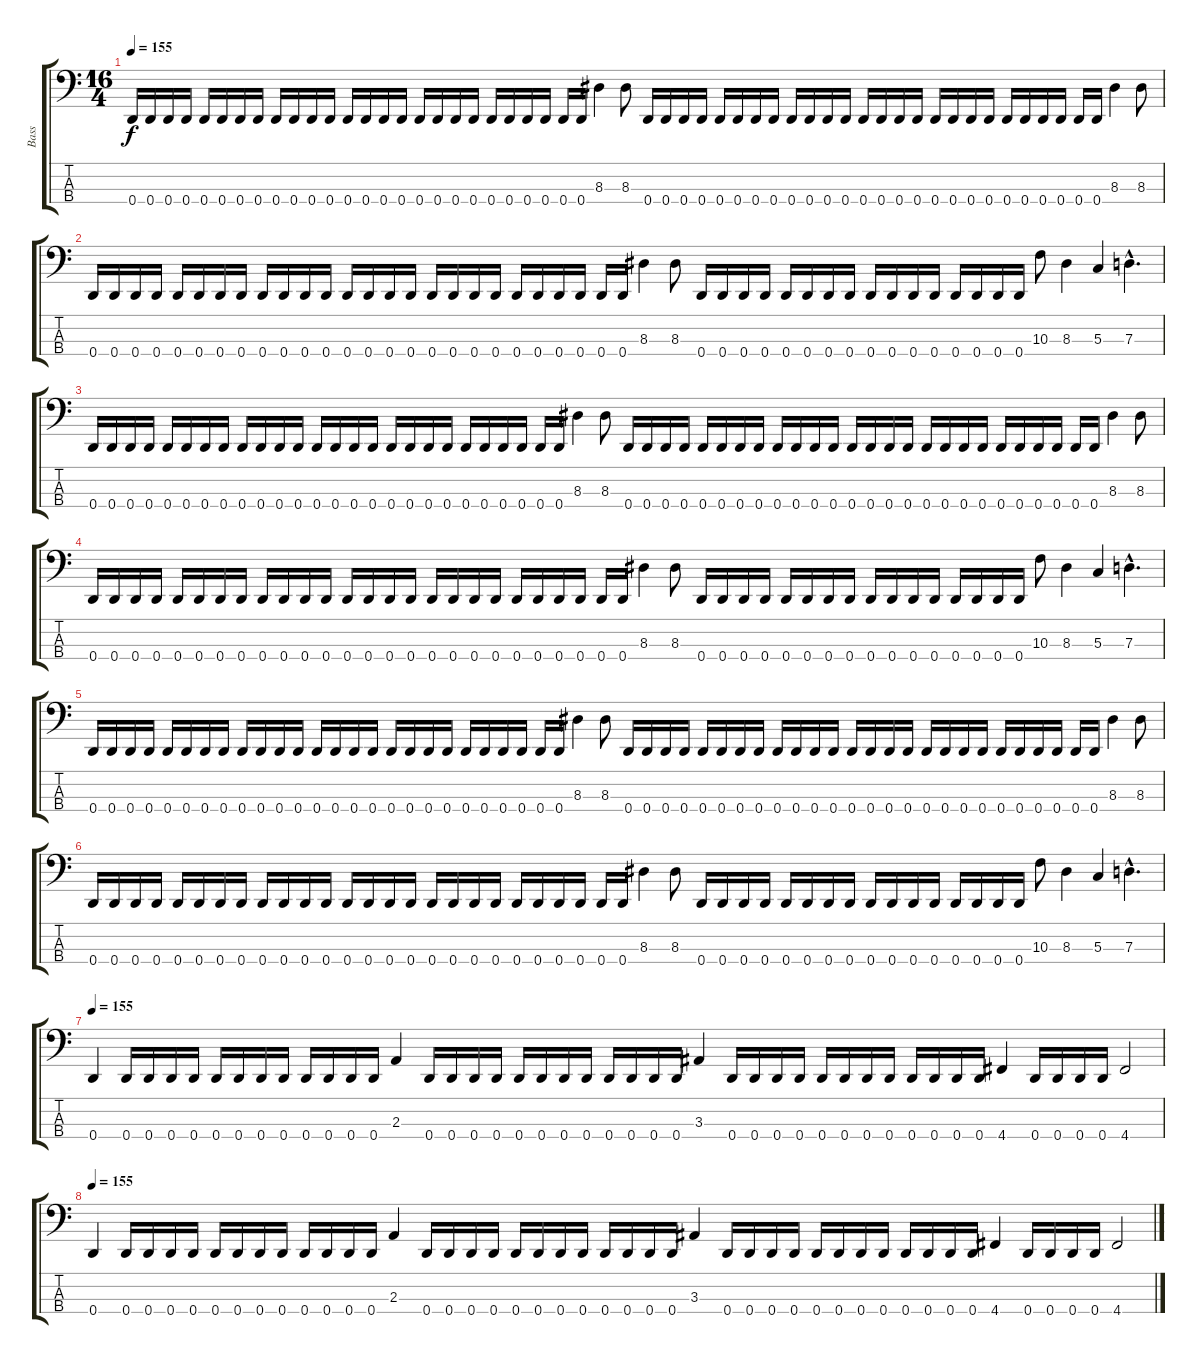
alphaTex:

\track ("Bass" "Bass") {instrument electricbassfinger}
\staff {score tabs}
\tuning (F2 C2 G1 D1) {hide}
\ts (16 4)
\tempo 155
\clef f4
\ks c
0.4.16{dy f} 0.4.16 0.4.16 0.4.16 0.4.16 0.4.16 0.4.16 0.4.16 0.4.16 0.4.16 0.4.16 0.4.16 0.4.16 0.4.16 0.4.16 0.4.16 0.4.16 0.4.16 0.4.16 0.4.16 0.4.16 0.4.16 0.4.16 0.4.16 0.4.16 0.4.16 8.3.4 8.3.8 0.4.16 0.4.16 0.4.16 0.4.16 0.4.16 0.4.16 0.4.16 0.4.16 0.4.16 0.4.16 0.4.16 0.4.16 0.4.16 0.4.16 0.4.16 0.4.16 0.4.16 0.4.16 0.4.16 0.4.16 0.4.16 0.4.16 0.4.16 0.4.16 0.4.16 0.4.16 8.3.4 8.3.8 |
0.4.16 0.4.16 0.4.16 0.4.16 0.4.16 0.4.16 0.4.16 0.4.16 0.4.16 0.4.16 0.4.16 0.4.16 0.4.16 0.4.16 0.4.16 0.4.16 0.4.16 0.4.16 0.4.16 0.4.16 0.4.16 0.4.16 0.4.16 0.4.16 0.4.16 0.4.16 8.3.4 8.3.8 0.4.16 0.4.16 0.4.16 0.4.16 0.4.16 0.4.16 0.4.16 0.4.16 0.4.16 0.4.16 0.4.16 0.4.16 0.4.16 0.4.16 0.4.16 0.4.16 10.3.8 8.3.4 5.3.4 7.3{hac}.4{d} |
0.4.16 0.4.16 0.4.16 0.4.16 0.4.16 0.4.16 0.4.16 0.4.16 0.4.16 0.4.16 0.4.16 0.4.16 0.4.16 0.4.16 0.4.16 0.4.16 0.4.16 0.4.16 0.4.16 0.4.16 0.4.16 0.4.16 0.4.16 0.4.16 0.4.16 0.4.16 8.3.4 8.3.8 0.4.16 0.4.16 0.4.16 0.4.16 0.4.16 0.4.16 0.4.16 0.4.16 0.4.16 0.4.16 0.4.16 0.4.16 0.4.16 0.4.16 0.4.16 0.4.16 0.4.16 0.4.16 0.4.16 0.4.16 0.4.16 0.4.16 0.4.16 0.4.16 0.4.16 0.4.16 8.3.4 8.3.8 |
0.4.16 0.4.16 0.4.16 0.4.16 0.4.16 0.4.16 0.4.16 0.4.16 0.4.16 0.4.16 0.4.16 0.4.16 0.4.16 0.4.16 0.4.16 0.4.16 0.4.16 0.4.16 0.4.16 0.4.16 0.4.16 0.4.16 0.4.16 0.4.16 0.4.16 0.4.16 8.3.4 8.3.8 0.4.16 0.4.16 0.4.16 0.4.16 0.4.16 0.4.16 0.4.16 0.4.16 0.4.16 0.4.16 0.4.16 0.4.16 0.4.16 0.4.16 0.4.16 0.4.16 10.3.8 8.3.4 5.3.4 7.3{hac}.4{d} |
0.4.16 0.4.16 0.4.16 0.4.16 0.4.16 0.4.16 0.4.16 0.4.16 0.4.16 0.4.16 0.4.16 0.4.16 0.4.16 0.4.16 0.4.16 0.4.16 0.4.16 0.4.16 0.4.16 0.4.16 0.4.16 0.4.16 0.4.16 0.4.16 0.4.16 0.4.16 8.3.4 8.3.8 0.4.16 0.4.16 0.4.16 0.4.16 0.4.16 0.4.16 0.4.16 0.4.16 0.4.16 0.4.16 0.4.16 0.4.16 0.4.16 0.4.16 0.4.16 0.4.16 0.4.16 0.4.16 0.4.16 0.4.16 0.4.16 0.4.16 0.4.16 0.4.16 0.4.16 0.4.16 8.3.4 8.3.8 |
0.4.16 0.4.16 0.4.16 0.4.16 0.4.16 0.4.16 0.4.16 0.4.16 0.4.16 0.4.16 0.4.16 0.4.16 0.4.16 0.4.16 0.4.16 0.4.16 0.4.16 0.4.16 0.4.16 0.4.16 0.4.16 0.4.16 0.4.16 0.4.16 0.4.16 0.4.16 8.3.4 8.3.8 0.4.16 0.4.16 0.4.16 0.4.16 0.4.16 0.4.16 0.4.16 0.4.16 0.4.16 0.4.16 0.4.16 0.4.16 0.4.16 0.4.16 0.4.16 0.4.16 10.3.8 8.3.4 5.3.4 7.3{hac}.4{d} |
\tempo 155
0.4.4 0.4.16 0.4.16 0.4.16 0.4.16 0.4.16 0.4.16 0.4.16 0.4.16 0.4.16 0.4.16 0.4.16 0.4.16 2.3.4 0.4.16 0.4.16 0.4.16 0.4.16 0.4.16 0.4.16 0.4.16 0.4.16 0.4.16 0.4.16 0.4.16 0.4.16 3.3.4 0.4.16 0.4.16 0.4.16 0.4.16 0.4.16 0.4.16 0.4.16 0.4.16 0.4.16 0.4.16 0.4.16 0.4.16 4.4.4 0.4.16 0.4.16 0.4.16 0.4.16 4.4.2 |
\tempo 155
0.4.4 0.4.16 0.4.16 0.4.16 0.4.16 0.4.16 0.4.16 0.4.16 0.4.16 0.4.16 0.4.16 0.4.16 0.4.16 2.3.4 0.4.16 0.4.16 0.4.16 0.4.16 0.4.16 0.4.16 0.4.16 0.4.16 0.4.16 0.4.16 0.4.16 0.4.16 3.3.4 0.4.16 0.4.16 0.4.16 0.4.16 0.4.16 0.4.16 0.4.16 0.4.16 0.4.16 0.4.16 0.4.16 0.4.16 4.4.4 0.4.16 0.4.16 0.4.16 0.4.16 4.4.2
